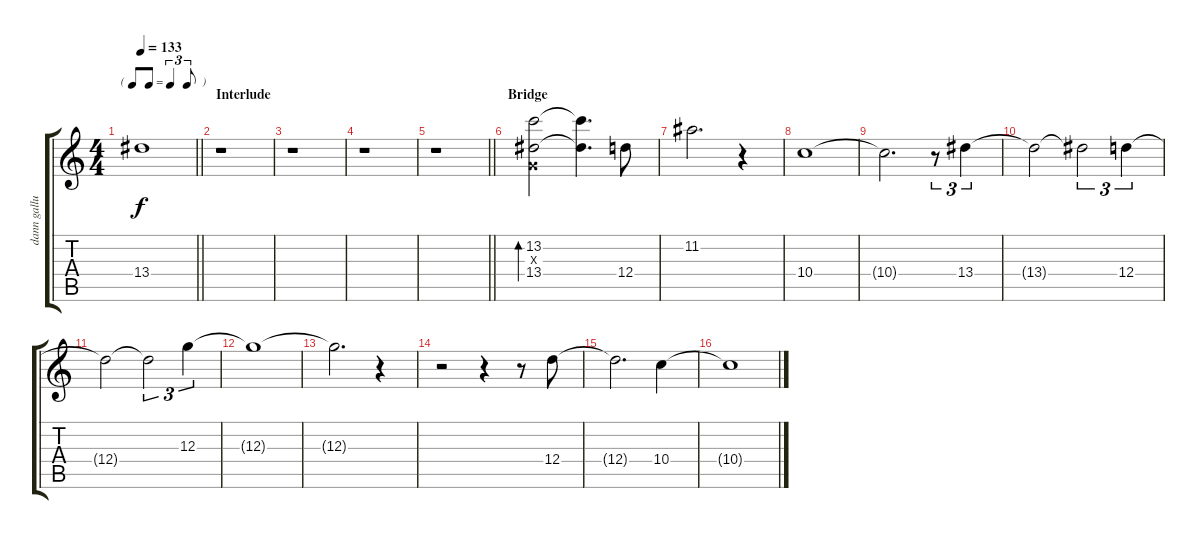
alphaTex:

\track ("dann gallucci" "dann gallu") {instrument electricguitarjazz}
\staff {score tabs}
\tuning (E4 B3 G3 D3 A2 E2) {hide}
\ts (4 4)
\tf triplet8th
\tempo 133
\clef g2
\barLineRight lightlight
\ks c
13.4{t}.1{dy f} |
\section ("" "Interlude")
r.1 |
r.1 |
r.1 |
\barLineRight lightlight
r.1 |
\section ("" "Bridge")
(13.2 0.3{x} 13.4).2{bd 120} (13.2{t} 13.4{t}).4{d} 12.4.8 |
11.2.2{d} r.4 |
10.4.1 |
10.4{t}.2{d} r.8{tu (3 2)} 13.4.4{tu (3 2)} |
13.4{t}.2 13.4{t}.2{tu (3 2)} 12.4.4{tu (3 2)} |
12.4{t}.2 12.4{t}.2{tu (3 2)} 12.3.4{tu (3 2)} |
12.3{t}.1 |
12.3{t}.2{d} r.4 |
r.2 r.4 r.8 12.4.8 |
12.4{t}.2{d} 10.4.4 |
10.4{t}.1
